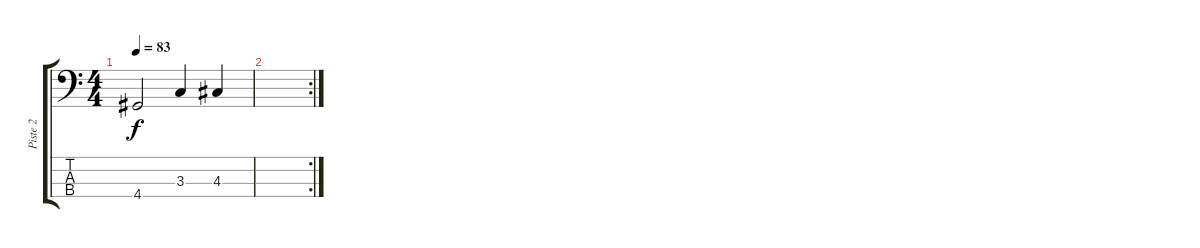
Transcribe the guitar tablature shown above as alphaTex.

\track ("Piste 2" "Piste 2") {instrument electricbassfinger}
\staff {score tabs}
\tuning (G2 D2 A1 E1) {hide}
\ts (4 4)
\tempo 83
\clef f4
\ks c
4.4.2{dy f} 3.3.4 4.3.4 |
\rc 2
